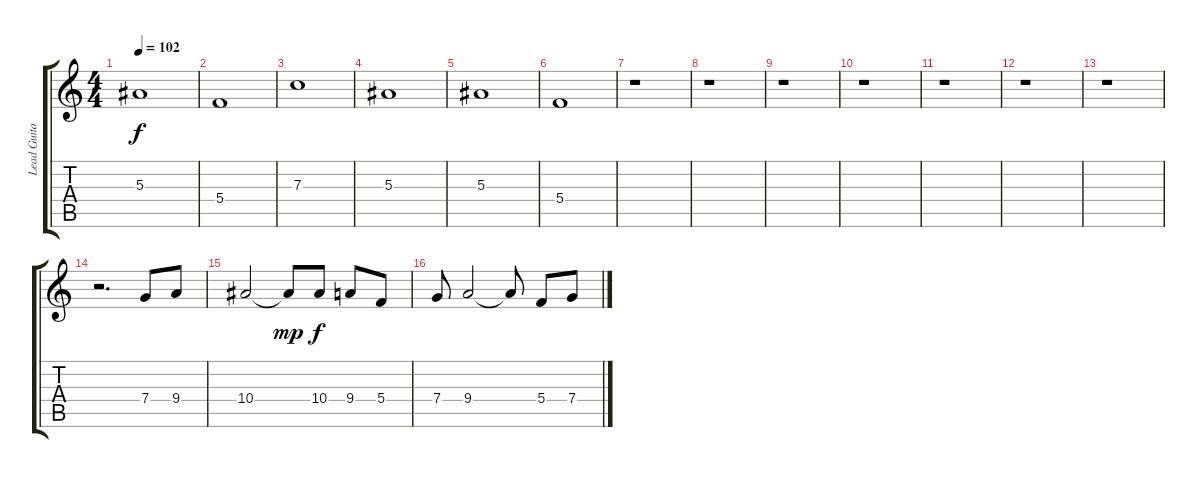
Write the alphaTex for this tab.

\track ("Lead Guitar" "Lead Guita") {instrument overdrivenguitar}
\staff {score tabs}
\tuning (D4 A3 F3 C3 G2 D2) {hide}
\ts (4 4)
\tempo 102
\clef g2
\ks c
5.3.1{dy f} |
5.4.1 |
7.3.1 |
5.3.1 |
5.3.1 |
5.4.1 |
r.1 |
r.1 |
r.1 |
r.1 |
r.1 |
r.1 |
r.1 |
r.2{d} 7.4.8 9.4.8 |
10.4.2 10.4{t}.8{dy mp} 10.4.8{dy f} 9.4.8 5.4.8 |
7.4.8 9.4.2 9.4{t}.8 5.4.8 7.4.8
